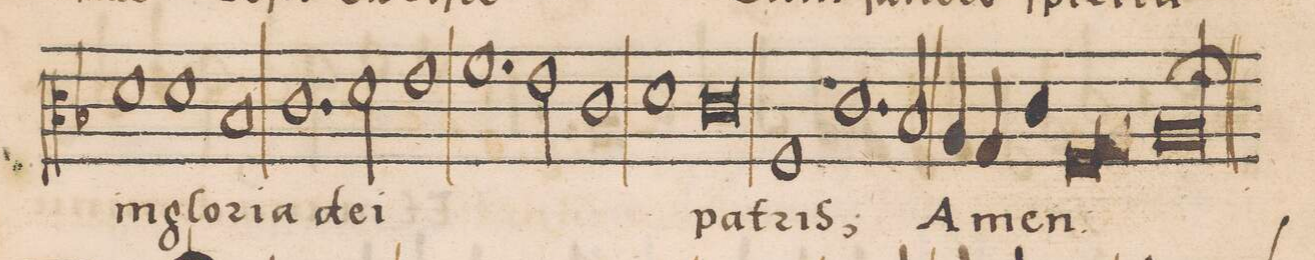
**kern	**text
*I"TENOR	*
*clefC3	*
*k[b-]	*
*met(C|)	*
*M3/1	*
1d\	in
1d\	glo-
1B-/	-ria
=154-	=154-
1.c\	de-
2d\	-i
1e\	.
=155-	=155-
1.f\	.
2e\	.
1c\	.
=156-	=156-
1d\	.
0c\	pa-
=157-	=157-
1F/	-triſ,
1.c\	.
2B-/	.
=158-	=158-
*col	*
2A/	A-
2G/	.
1c\	-men.
0F/	.
*lig	*
=159-	=159-
0G/	.
*Xcol	*
*Xlig	*
=160-	=160-
0.A/;	.
==	==
*-	*-
